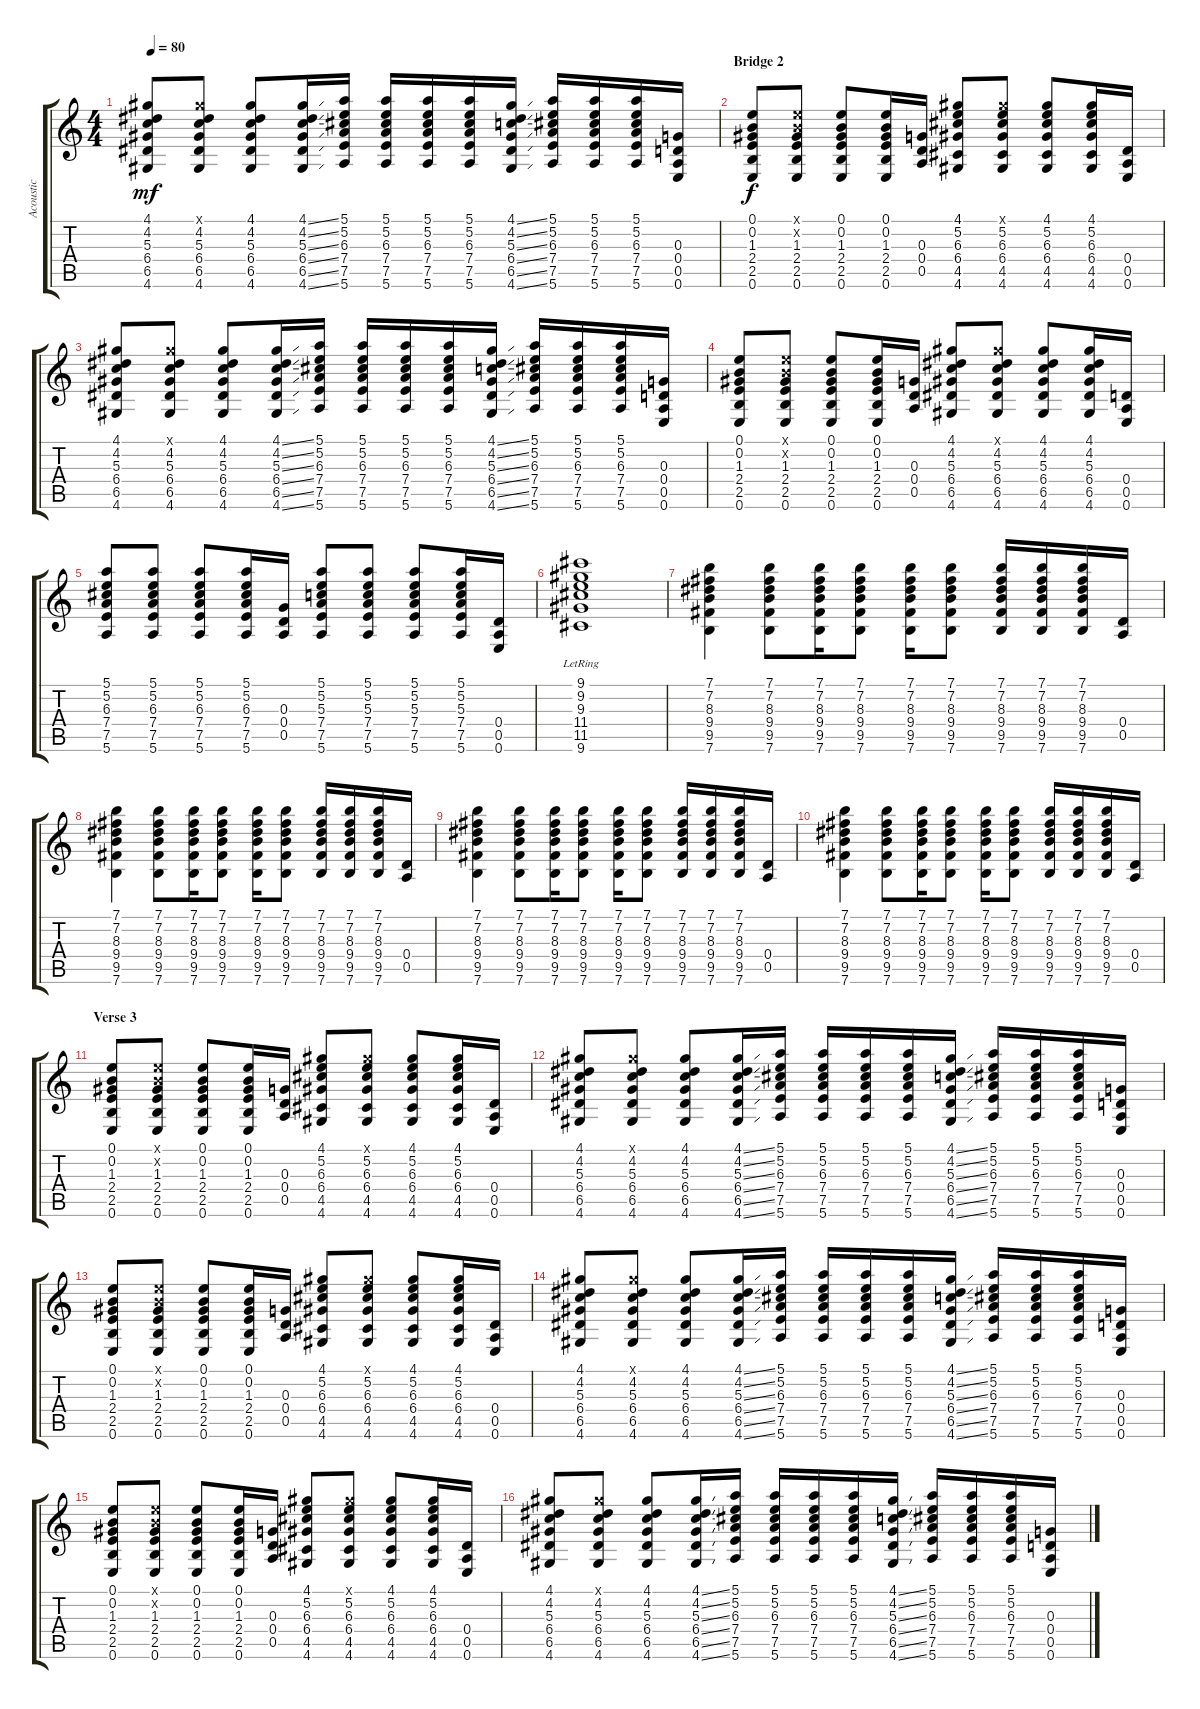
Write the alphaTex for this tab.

\track ("Acoustic" "Acoustic") {instrument acousticguitarsteel}
\staff {score tabs}
\tuning (E4 B3 G3 D3 A2 E2) {hide}
\ts (4 4)
\tempo 80
\clef g2
\ks c
(4.1 4.2 5.3 6.4 6.5 4.6).8{dy mf} (4.1{x} 4.2 5.3 6.4 6.5 4.6).8 (4.1 4.2 5.3 6.4 6.5 4.6).8 (4.1{ss} 4.2{ss} 5.3{ss} 6.4{ss} 6.5{ss} 4.6{ss}).16 (5.1 5.2 6.3 7.4 7.5 5.6).16 (5.1 5.2 6.3 7.4 7.5 5.6).16 (5.1 5.2 6.3 7.4 7.5 5.6).16 (5.1 5.2 6.3 7.4 7.5 5.6).16 (4.1{ss} 4.2{ss} 5.3{ss} 6.4{ss} 6.5{ss} 4.6{ss}).16 (5.1 5.2 6.3 7.4 7.5 5.6).16 (5.1 5.2 6.3 7.4 7.5 5.6).16 (5.1 5.2 6.3 7.4 7.5 5.6).16 (0.3 0.4 0.5 0.6).16 |
\section ("" "Bridge 2")
(0.1 0.2 1.3 2.4 2.5 0.6).8{dy f} (0.1{x} 0.2{x} 1.3 2.4 2.5 0.6).8 (0.1 0.2 1.3 2.4 2.5 0.6).8 (0.1 0.2 1.3 2.4 2.5 0.6).16 (0.3 0.4 0.5).16 (4.1 5.2 6.3 6.4 4.5 4.6).8 (4.1{x} 5.2 6.3 6.4 4.5 4.6).8 (4.1 5.2 6.3 6.4 4.5 4.6).8 (4.1 5.2 6.3 6.4 4.5 4.6).16 (0.4 0.5 0.6).16 |
(4.1 4.2 5.3 6.4 6.5 4.6).8 (4.1{x} 4.2 5.3 6.4 6.5 4.6).8 (4.1 4.2 5.3 6.4 6.5 4.6).8 (4.1{ss} 4.2{ss} 5.3{ss} 6.4{ss} 6.5{ss} 4.6{ss}).16 (5.1 5.2 6.3 7.4 7.5 5.6).16 (5.1 5.2 6.3 7.4 7.5 5.6).16 (5.1 5.2 6.3 7.4 7.5 5.6).16 (5.1 5.2 6.3 7.4 7.5 5.6).16 (4.1{ss} 4.2{ss} 5.3{ss} 6.4{ss} 6.5{ss} 4.6{ss}).16 (5.1 5.2 6.3 7.4 7.5 5.6).16 (5.1 5.2 6.3 7.4 7.5 5.6).16 (5.1 5.2 6.3 7.4 7.5 5.6).16 (0.3 0.4 0.5 0.6).16 |
(0.1 0.2 1.3 2.4 2.5 0.6).8 (0.1{x} 0.2{x} 1.3 2.4 2.5 0.6).8 (0.1 0.2 1.3 2.4 2.5 0.6).8 (0.1 0.2 1.3 2.4 2.5 0.6).16 (0.3 0.4 0.5).16 (4.1 4.2 5.3 6.4 6.5 4.6).8 (4.1{x} 4.2 5.3 6.4 6.5 4.6).8 (4.1 4.2 5.3 6.4 6.5 4.6).8 (4.1 4.2 5.3 6.4 6.5 4.6).16 (0.4 0.5 0.6).16 |
(5.1 5.2 6.3 7.4 7.5 5.6).8 (5.1 5.2 6.3 7.4 7.5 5.6).8 (5.1 5.2 6.3 7.4 7.5 5.6).8 (5.1 5.2 6.3 7.4 7.5 5.6).16 (0.3 0.4 0.5).16 (5.1 5.2 5.3 7.4 7.5 5.6).8 (5.1 5.2 5.3 7.4 7.5 5.6).8 (5.1 5.2 5.3 7.4 7.5 5.6).8 (5.1 5.2 5.3 7.4 7.5 5.6).16 (0.4 0.5 0.6).16 |
(9.1{lr} 9.2{lr} 9.3{lr} 11.4{lr} 11.5{lr} 9.6{lr}).1 |
(7.1 7.2 8.3 9.4 9.5 7.6).4 (7.1 7.2 8.3 9.4 9.5 7.6).8 (7.1 7.2 8.3 9.4 9.5 7.6).16 (7.1 7.2 8.3 9.4 9.5 7.6).8 (7.1 7.2 8.3 9.4 9.5 7.6).16 (7.1 7.2 8.3 9.4 9.5 7.6).8 (7.1 7.2 8.3 9.4 9.5 7.6).16 (7.1 7.2 8.3 9.4 9.5 7.6).16 (7.1 7.2 8.3 9.4 9.5 7.6).16 (0.4 0.5).16 |
(7.1 7.2 8.3 9.4 9.5 7.6).4 (7.1 7.2 8.3 9.4 9.5 7.6).8 (7.1 7.2 8.3 9.4 9.5 7.6).16 (7.1 7.2 8.3 9.4 9.5 7.6).8 (7.1 7.2 8.3 9.4 9.5 7.6).16 (7.1 7.2 8.3 9.4 9.5 7.6).8 (7.1 7.2 8.3 9.4 9.5 7.6).16 (7.1 7.2 8.3 9.4 9.5 7.6).16 (7.1 7.2 8.3 9.4 9.5 7.6).16 (0.4 0.5).16 |
(7.1 7.2 8.3 9.4 9.5 7.6).4 (7.1 7.2 8.3 9.4 9.5 7.6).8 (7.1 7.2 8.3 9.4 9.5 7.6).16 (7.1 7.2 8.3 9.4 9.5 7.6).8 (7.1 7.2 8.3 9.4 9.5 7.6).16 (7.1 7.2 8.3 9.4 9.5 7.6).8 (7.1 7.2 8.3 9.4 9.5 7.6).16 (7.1 7.2 8.3 9.4 9.5 7.6).16 (7.1 7.2 8.3 9.4 9.5 7.6).16 (0.4 0.5).16 |
(7.1 7.2 8.3 9.4 9.5 7.6).4 (7.1 7.2 8.3 9.4 9.5 7.6).8 (7.1 7.2 8.3 9.4 9.5 7.6).16 (7.1 7.2 8.3 9.4 9.5 7.6).8 (7.1 7.2 8.3 9.4 9.5 7.6).16 (7.1 7.2 8.3 9.4 9.5 7.6).8 (7.1 7.2 8.3 9.4 9.5 7.6).16 (7.1 7.2 8.3 9.4 9.5 7.6).16 (7.1 7.2 8.3 9.4 9.5 7.6).16 (0.4 0.5).16 |
\section ("" "Verse 3")
(0.1 0.2 1.3 2.4 2.5 0.6).8 (0.1{x} 0.2{x} 1.3 2.4 2.5 0.6).8 (0.1 0.2 1.3 2.4 2.5 0.6).8 (0.1 0.2 1.3 2.4 2.5 0.6).16 (0.3 0.4 0.5).16 (4.1 5.2 6.3 6.4 4.5 4.6).8 (4.1{x} 5.2 6.3 6.4 4.5 4.6).8 (4.1 5.2 6.3 6.4 4.5 4.6).8 (4.1 5.2 6.3 6.4 4.5 4.6).16 (0.4 0.5 0.6).16 |
(4.1 4.2 5.3 6.4 6.5 4.6).8 (4.1{x} 4.2 5.3 6.4 6.5 4.6).8 (4.1 4.2 5.3 6.4 6.5 4.6).8 (4.1{ss} 4.2{ss} 5.3{ss} 6.4{ss} 6.5{ss} 4.6{ss}).16 (5.1 5.2 6.3 7.4 7.5 5.6).16 (5.1 5.2 6.3 7.4 7.5 5.6).16 (5.1 5.2 6.3 7.4 7.5 5.6).16 (5.1 5.2 6.3 7.4 7.5 5.6).16 (4.1{ss} 4.2{ss} 5.3{ss} 6.4{ss} 6.5{ss} 4.6{ss}).16 (5.1 5.2 6.3 7.4 7.5 5.6).16 (5.1 5.2 6.3 7.4 7.5 5.6).16 (5.1 5.2 6.3 7.4 7.5 5.6).16 (0.3 0.4 0.5 0.6).16 |
(0.1 0.2 1.3 2.4 2.5 0.6).8 (0.1{x} 0.2{x} 1.3 2.4 2.5 0.6).8 (0.1 0.2 1.3 2.4 2.5 0.6).8 (0.1 0.2 1.3 2.4 2.5 0.6).16 (0.3 0.4 0.5).16 (4.1 5.2 6.3 6.4 4.5 4.6).8 (4.1{x} 5.2 6.3 6.4 4.5 4.6).8 (4.1 5.2 6.3 6.4 4.5 4.6).8 (4.1 5.2 6.3 6.4 4.5 4.6).16 (0.4 0.5 0.6).16 |
(4.1 4.2 5.3 6.4 6.5 4.6).8 (4.1{x} 4.2 5.3 6.4 6.5 4.6).8 (4.1 4.2 5.3 6.4 6.5 4.6).8 (4.1{ss} 4.2{ss} 5.3{ss} 6.4{ss} 6.5{ss} 4.6{ss}).16 (5.1 5.2 6.3 7.4 7.5 5.6).16 (5.1 5.2 6.3 7.4 7.5 5.6).16 (5.1 5.2 6.3 7.4 7.5 5.6).16 (5.1 5.2 6.3 7.4 7.5 5.6).16 (4.1{ss} 4.2{ss} 5.3{ss} 6.4{ss} 6.5{ss} 4.6{ss}).16 (5.1 5.2 6.3 7.4 7.5 5.6).16 (5.1 5.2 6.3 7.4 7.5 5.6).16 (5.1 5.2 6.3 7.4 7.5 5.6).16 (0.3 0.4 0.5 0.6).16 |
(0.1 0.2 1.3 2.4 2.5 0.6).8 (0.1{x} 0.2{x} 1.3 2.4 2.5 0.6).8 (0.1 0.2 1.3 2.4 2.5 0.6).8 (0.1 0.2 1.3 2.4 2.5 0.6).16 (0.3 0.4 0.5).16 (4.1 5.2 6.3 6.4 4.5 4.6).8 (4.1{x} 5.2 6.3 6.4 4.5 4.6).8 (4.1 5.2 6.3 6.4 4.5 4.6).8 (4.1 5.2 6.3 6.4 4.5 4.6).16 (0.4 0.5 0.6).16 |
(4.1 4.2 5.3 6.4 6.5 4.6).8 (4.1{x} 4.2 5.3 6.4 6.5 4.6).8 (4.1 4.2 5.3 6.4 6.5 4.6).8 (4.1{ss} 4.2{ss} 5.3{ss} 6.4{ss} 6.5{ss} 4.6{ss}).16 (5.1 5.2 6.3 7.4 7.5 5.6).16 (5.1 5.2 6.3 7.4 7.5 5.6).16 (5.1 5.2 6.3 7.4 7.5 5.6).16 (5.1 5.2 6.3 7.4 7.5 5.6).16 (4.1{ss} 4.2{ss} 5.3{ss} 6.4{ss} 6.5{ss} 4.6{ss}).16 (5.1 5.2 6.3 7.4 7.5 5.6).16 (5.1 5.2 6.3 7.4 7.5 5.6).16 (5.1 5.2 6.3 7.4 7.5 5.6).16 (0.3 0.4 0.5 0.6).16
